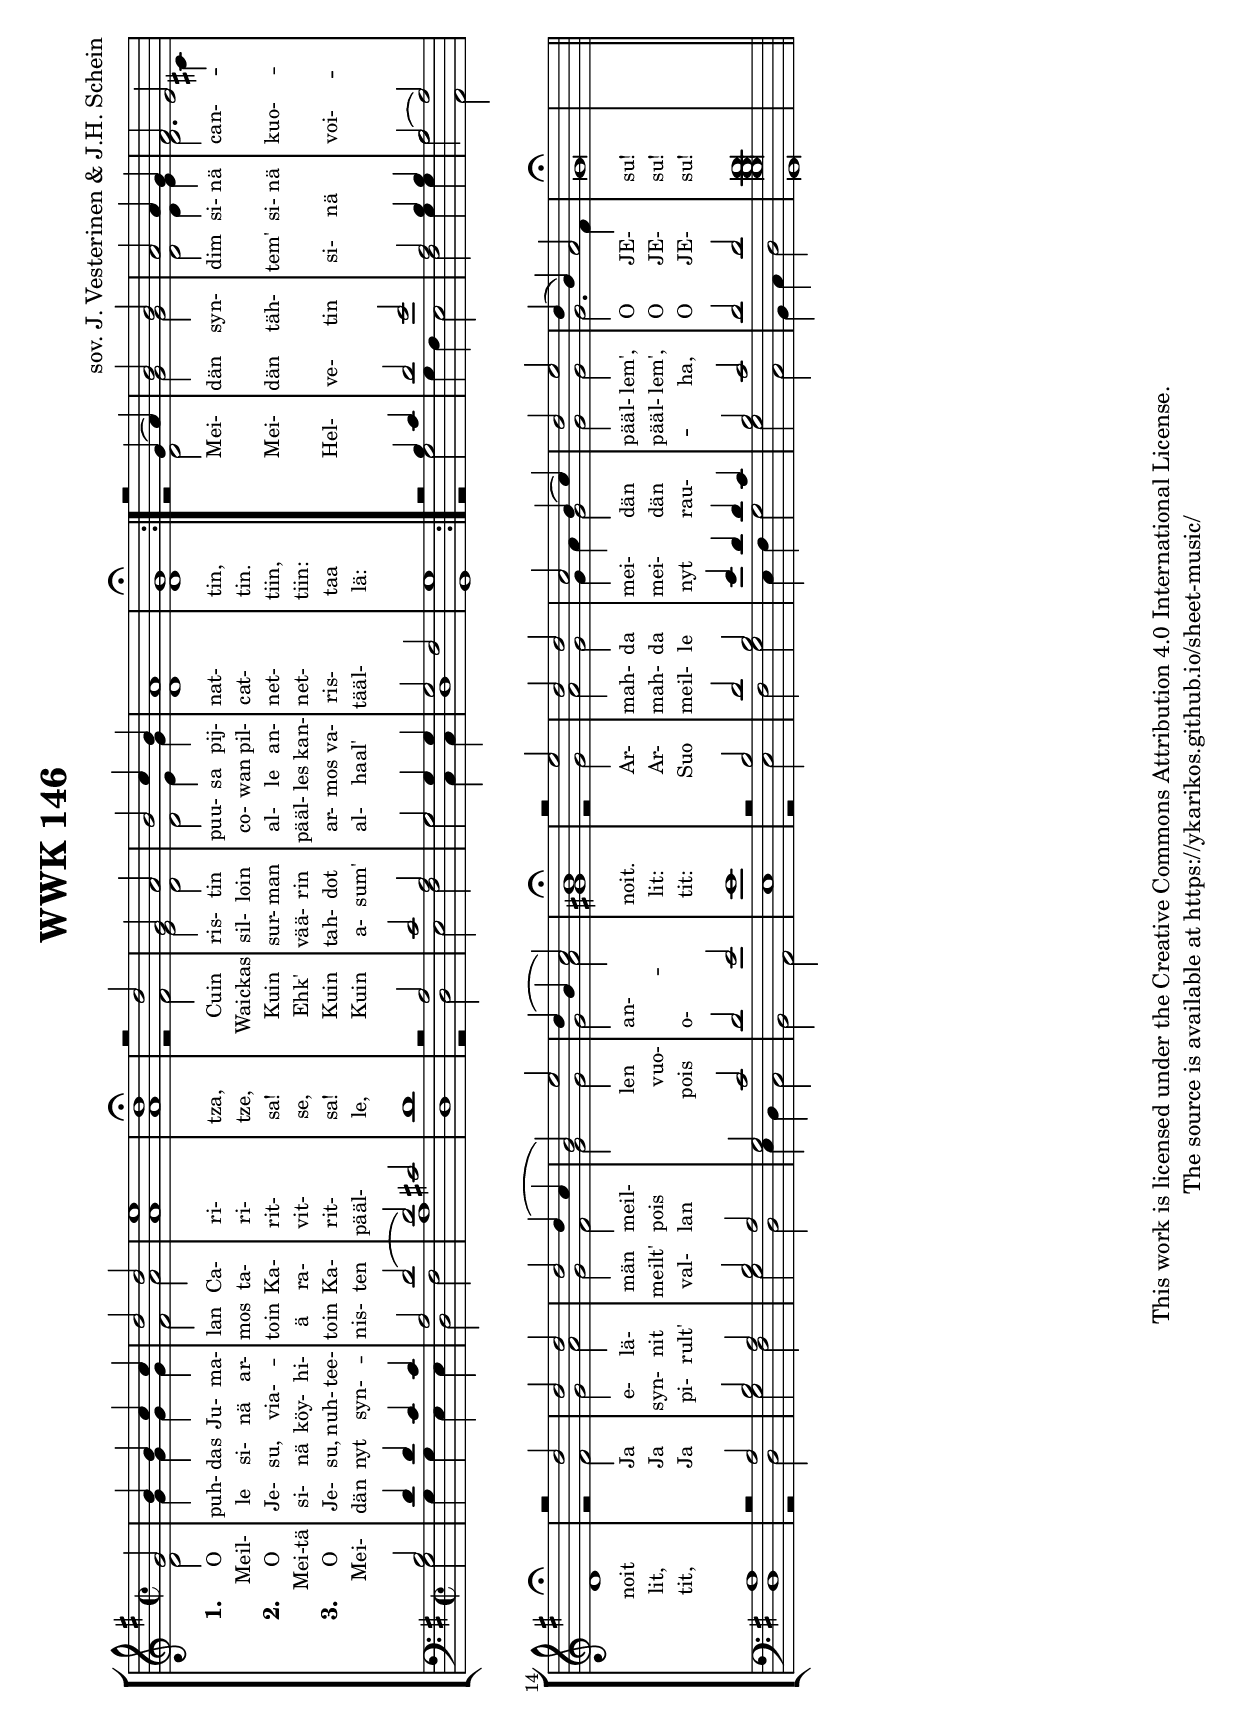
%% Wanhan wirsikirjan wirsi 146
%% O puhdas Jumalan Caritza


\include "deutsch.ly"

\version "2.18.0"

%#(set-global-staff-size 16)

\header {
    title = "WWK 146"
    arranger = "sov. J. Vesterinen & J.H. Schein"
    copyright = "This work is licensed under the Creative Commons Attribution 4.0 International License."
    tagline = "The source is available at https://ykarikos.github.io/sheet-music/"
}

sopMusic = \transpose f g \relative c' {
    \key d \minor
    \stemUp
    \time 2/2
    \partial 2*1
    f2 |
    a4 a b b | c2 c | d1 | c1^\fermata |
    r2 c | f, g | a b4 a | g1 | f^\fermata 
    \bar ":|."
    r2 f4( g) | a2 a | g g4 f | e2 d | c1^\fermata |
    r2 c'2 | c c | c c4( b | a2) d | c4( a b2) | a1^\fermata |
    r2 d | c c | b a4( b) | c2 d | c4( a) g2 | 
    f\breve^\fermata \bar "||"

}

altoOneMusic = \transpose f g \relative c' { 
    \key d \minor
    \stemDown
    \partial 2*1
    c2 | f4 f f f | e2 g | g1 |  g |
    r2 e | d c | c d4 f | c1 | c |
    r2 c | f f | c c4 d | c2. h4 | s1 |
    r2 e | f g | f e | f f | f g | fis1 |
    r2 f | g f | f4 g f2 | f f | f2. e4 | 
    s\breve
}


tenorMusic = \transpose f g \relative c' { 
    \key d \minor
    \stemUp
    \partial 2*1
    a2 | c4 c b b | g2 c( | c) h | c1 |
    r2 g | b g | f f4 f | f2 e | f1 |
    r2 a4 b | c2 d | g, a4 a | g2( g) | g1 |
    r2 g | a g | a g | f b | c d | d1 |
    r2 a | c a | d4 c c b | a2 b | c c |
    <c a f>\breve 
    
}

bassMusic = \transpose f g \relative c {
    \key d \minor
    \stemDown
    \partial 2*1
    f2 | f4 f  d d | c2 e | g1 | c, |
    r2 c | d e | f b,4 b | c1 | f, |
    r2 f' | f4 e d2 | e f4 f | g2 g, | c1 |
    r2 c | f e | f c | d4 c b2 | a g | d'1 |
    r2 d | e f | d4 e f2 | f b, | a4 b c2 | 
    f,\breve
}


sanatEka = \lyricmode {
    \set stanza = "1."
    O puh- das Ju- ma- lan Ca- ri- tza,
    Cuin ris- tin puu- sa pij- nat- tin,
    
    Mei- dän syn- dim si- nä can- -- _ noit
    
    Ja e- lä- män meil- len an- noit.
    Ar- mah- da mei- dän pääl- lem', O JE- su!
}

sanatEkaKerto = \lyricmode {
    Meil- le si- nä ar- mos ta- ri- tze,
    Waickas sil- loin co- wan pil- cat- tin.
}

sanatToka = \lyricmode {
    \set stanza = "2."
    O Je- su, via- -- _ toin Ka- rit- sa!
    Kuin sur- man al- le an- net- tiin,
    
    Mei- dän täh- tem' si- nä kuo- -- _ lit,
    Ja syn- nit meilt' pois vuo- -- _ lit:
    Ar- mah- da mei- dän pääl- lem', O JE- su!
}

sanatTokaKerto = \lyricmode { 
    Mei-tä si- nä köy- hi- ä ra- vit- se,
    Ehk' vää- rin pääl- les kan- net- tiin:
}

sanatKol = \lyricmode { 
    \set stanza = "3."
    O Je- su, nuh- tee- toin Ka- rit- sa!
    Kuin tah- dot ar- mos va- ris- taa
    
    Hel- ve- tin si- nä _ voi- -- _ tit,
    Ja pi- rult' val- lan pois o- tit:
    Suo meil- le nyt rau- -- _ ha, O JE- su!
}

sanatKolKerto = \lyricmode { 
    Mei- dän nyt syn- -- _ nis- ten pääl- le,
    Kuin a- sum' al- haal' _ tääl- lä:
}


\score { 
    
    \context StaffGroup <<
	\context Staff = "women" <<
	    \context Voice = "sopranos" { \voiceOne \sopMusic }
	    \context Voice = altosOne { \voiceTwo \altoOneMusic }
	>>

	\lyricmode <<
	    \lyricsto "sopranos" \new Lyrics \sanatEka
	    \lyricsto "sopranos" \new Lyrics \sanatEkaKerto
	    \lyricsto "sopranos" \new Lyrics \sanatToka
	    \lyricsto "sopranos" \new Lyrics \sanatTokaKerto
	    \lyricsto "sopranos" \new Lyrics \sanatKol
	    \lyricsto "sopranos" \new Lyrics \sanatKolKerto
	>>	

	\context Staff = "men" <<
	    \clef bass
	    \context Voice = "tenors" { \voiceOne \tenorMusic }
	    \context Voice = "basses" { \voiceTwo \bassMusic }
	>>
    >>


    \layout {
	indent = 0.0

        \context {
        \Lyrics
          \override LyricText.font-size = #-1
	} 
    }

    
  \midi {
    \tempo 1 = 180
    }

}

\paper {
   #(set-paper-size "a4" 'landscape)
}

